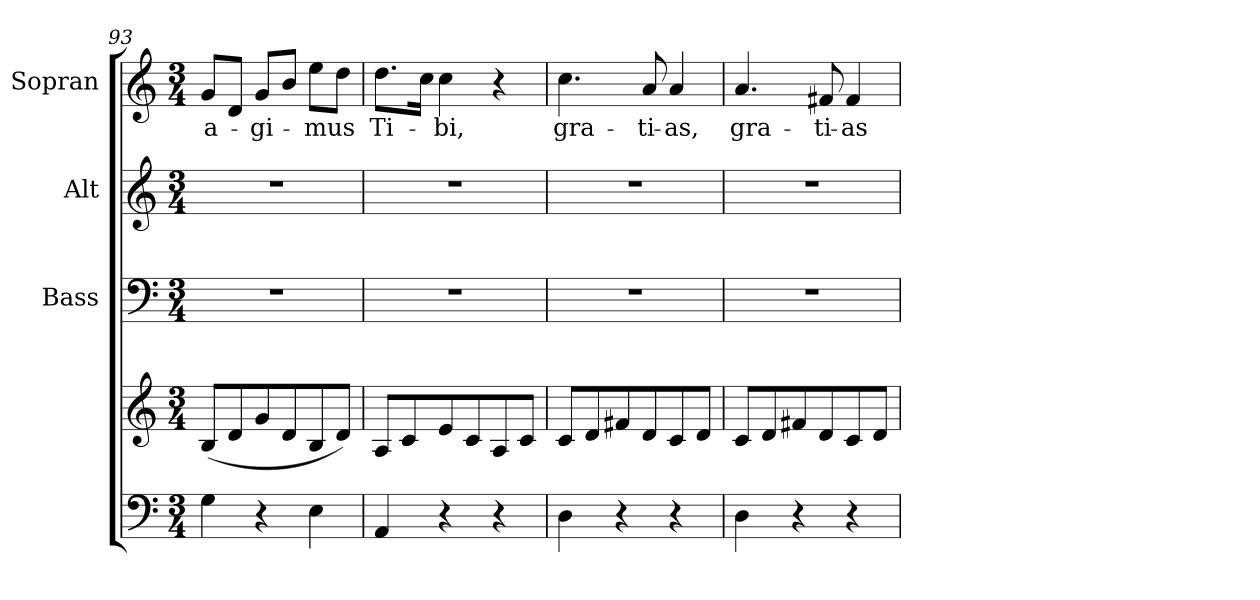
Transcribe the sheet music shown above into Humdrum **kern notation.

**kern	**kern	**kern	**kern	**kern	**text
*part4	*part4	*part3	*part2	*part1	*part1
*staff5	*staff4	*staff3	*staff2	*staff1	*staff1
*	*	*I"Bass	*I"Alt	*I"Sopran	*
*	*	*I'B.	*I'A.	*I'S.	*
*clefF4	*clefG2	*clefF4	*clefG2	*clefG2	*
*k[]	*k[]	*k[]	*k[]	*k[]	*
*C:	*C:	*C:	*C:	*C:	*
*M3/4	*M3/4	*M3/4	*M3/4	*M3/4	*
=93	=93	=93	=93	=93	=93
!	!	!	!	!	!LO:LY:b
4G\	(<8B/L	2.r	2.r	8g/L	a-
.	8d/	.	.	8d/J	.
!	!	!	!	!	!LO:LY:b
4r	8g/	.	.	8g/L	-gi-
.	8d/	.	.	8b/J	.
!	!	!	!	!	!LO:LY:b
4E\	8B/	.	.	8ee\L	-mus
.	8d/J)	.	.	8dd\J	.
!!LO:LB:g=z
=94	=94	=94	=94	=94	=94
!	!	!	!	!	!LO:LY:b
4AA/	8A/L	2.r	2.r	8.dd\L	Ti-
.	8c/	.	.	.	.
.	.	.	.	16cc\Jk	.
!	!	!	!	!	!LO:LY:b
4r	8e/	.	.	4cc\	-bi,
.	8c/	.	.	.	.
4r	8A/	.	.	4r	.
.	8c/J	.	.	.	.
=95	=95	=95	=95	=95	=95
!	!	!	!	!	!LO:LY:b
4D\	8c/L	2.r	2.r	4.cc\	gra-
.	8d/	.	.	.	.
4r	8f#X/	.	.	.	.
!	!	!	!	!	!LO:LY:b
.	8d/	.	.	8a/	-ti-
!	!	!	!	!	!LO:LY:b
4r	8c/	.	.	4a/	-as,
.	8d/J	.	.	.	.
=96	=96	=96	=96	=96	=96
!	!	!	!	!	!LO:LY:b
4D\	8c/L	2.r	2.r	4.a/	gra-
.	8d/	.	.	.	.
4r	8f#X/	.	.	.	.
!	!	!	!	!	!LO:LY:b
.	8d/	.	.	8f#X/	-ti-
!	!	!	!	!	!LO:LY:b
4r	8c/	.	.	4f#/	-as
.	8d/J	.	.	.	.
=	=	=	=	=	=
*-	*-	*-	*-	*-	*-
